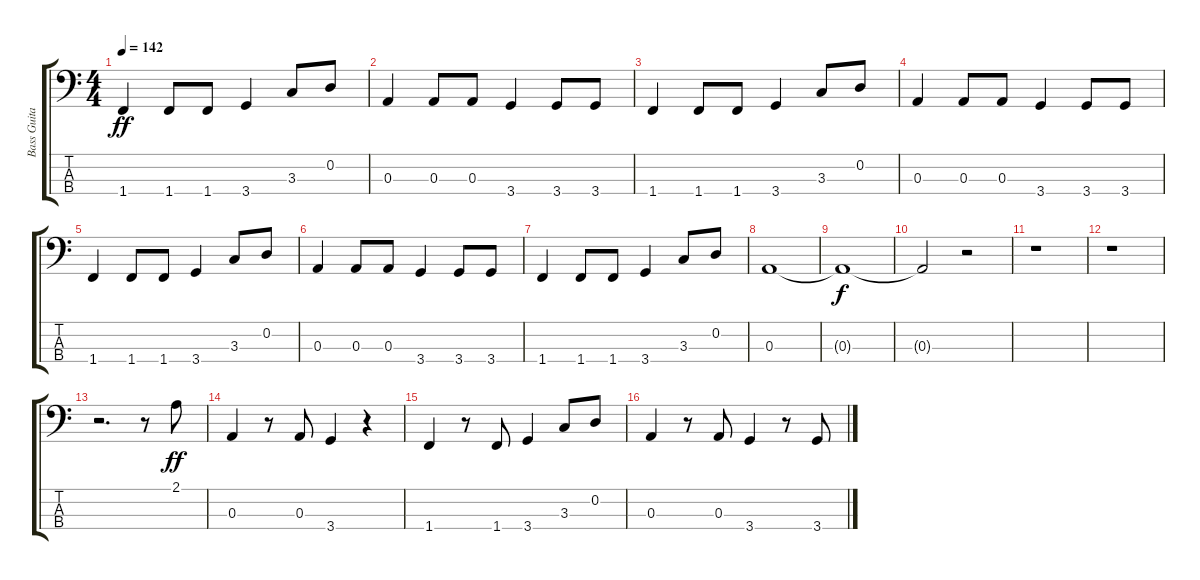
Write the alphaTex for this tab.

\track ("Bass Guitar" "Bass Guita") {instrument electricbasspick}
\staff {score tabs}
\tuning (G2 D2 A1 E1) {hide}
\ts (4 4)
\tempo 142
\clef f4
\ks c
1.4.4{dy ff} 1.4.8 1.4.8 3.4.4 3.3.8 0.2.8 |
0.3.4 0.3.8 0.3.8 3.4.4 3.4.8 3.4.8 |
1.4.4 1.4.8 1.4.8 3.4.4 3.3.8 0.2.8 |
0.3.4 0.3.8 0.3.8 3.4.4 3.4.8 3.4.8 |
1.4.4 1.4.8 1.4.8 3.4.4 3.3.8 0.2.8 |
0.3.4 0.3.8 0.3.8 3.4.4 3.4.8 3.4.8 |
1.4.4 1.4.8 1.4.8 3.4.4 3.3.8 0.2.8 |
0.3.1 |
0.3{t}.1{dy f} |
0.3{t}.2 r.2 |
r.1 |
r.1 |
r.2{d} r.8 2.1.8{dy ff} |
0.3.4 r.8 0.3.8 3.4.4 r.4 |
1.4.4 r.8 1.4.8 3.4.4 3.3.8 0.2.8 |
0.3.4 r.8 0.3.8 3.4.4 r.8 3.4.8
